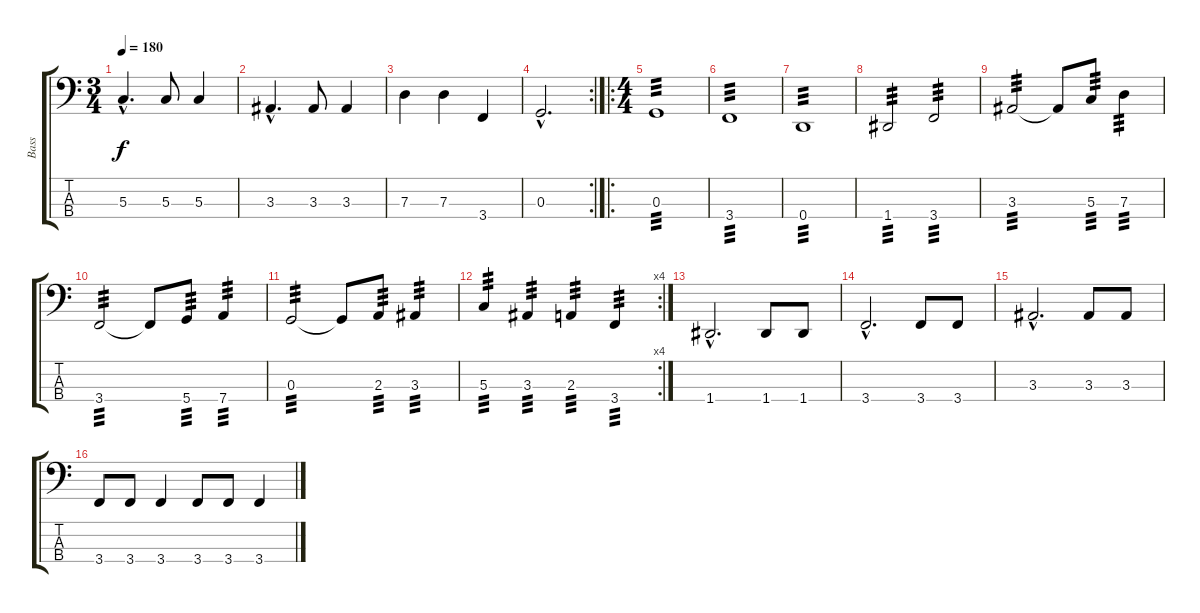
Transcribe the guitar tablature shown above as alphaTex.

\track ("Bass" "Bass") {instrument electricbasspick}
\staff {score tabs}
\tuning (F2 C2 G1 D1) {hide}
\ts (3 4)
\tempo 180
\clef f4
\ks c
5.3{hac}.4{d dy f} 5.3.8 5.3.4 |
3.3{hac}.4{d} 3.3.8 3.3.4 |
7.3.4 7.3.4 3.4.4 |
\rc 2
0.3{hac}.2{d} |
\ro
\ts (4 4)
0.3.1{tp 3} |
3.4.1{tp 3} |
0.4.1{tp 3} |
1.4.2{tp 3} 3.4.2{tp 3} |
3.3.2{tp 3} 3.3{t}.8 5.3.8{tp 3} 7.3.4{tp 3} |
3.4.2{tp 3} 3.4{t}.8 5.4.8{tp 3} 7.4.4{tp 3} |
0.3.2{tp 3} 0.3{t}.8 2.3.8{tp 3} 3.3.4{tp 3} |
\rc 4
5.3.4{tp 3} 3.3.4{tp 3} 2.3.4{tp 3} 3.4.4{tp 3} |
1.4{hac}.2{d} 1.4.8 1.4.8 |
3.4{hac}.2{d} 3.4.8 3.4.8 |
3.3{hac}.2{d} 3.3.8 3.3.8 |
3.4.8 3.4.8 3.4.4 3.4.8 3.4.8 3.4.4
